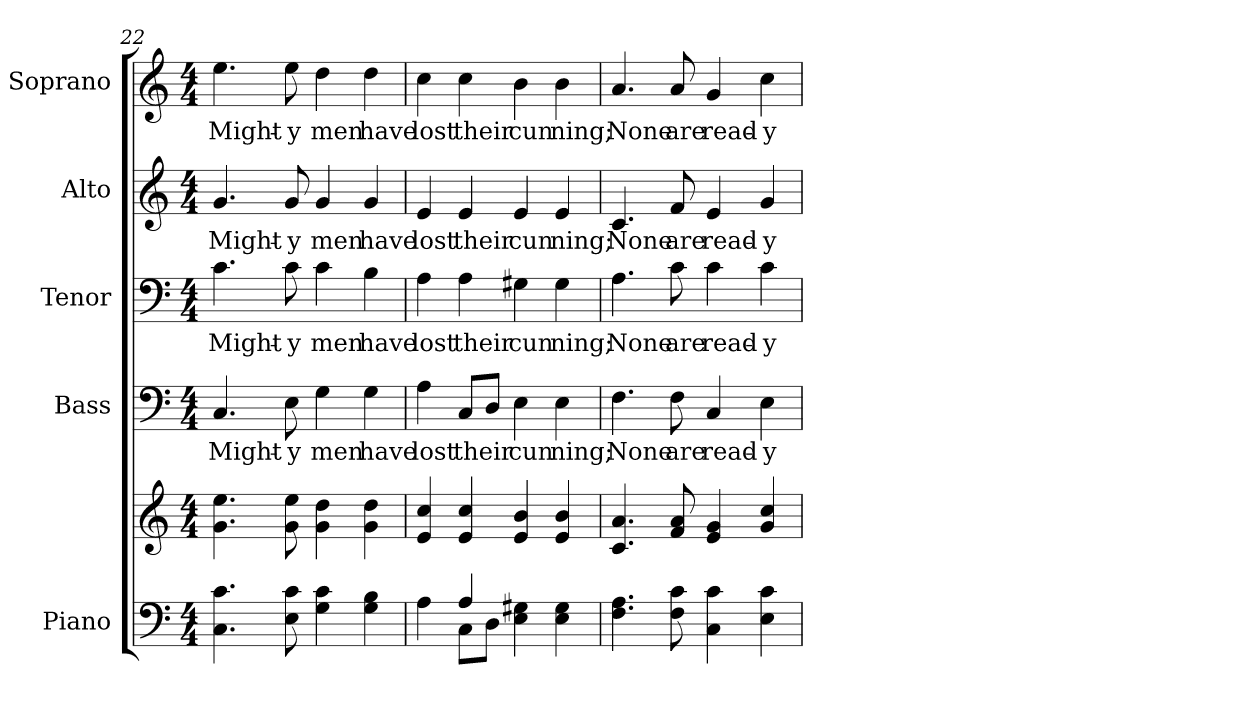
**kern	**kern	**kern	**text	**kern	**text	**kern	**text	**kern	**text
*part5	*part5	*part4	*part4	*part3	*part3	*part2	*part2	*part1	*part1
*staff6	*staff5	*staff4	*staff4	*staff3	*staff3	*staff2	*staff2	*staff1	*staff1
*I"Piano	*	*I"Bass	*	*I"Tenor	*	*I"Alto	*	*I"Soprano	*
*I'Pno.	*	*I'B.	*	*I'T.	*	*I'A.	*	*I'S.	*
*clefF4	*clefG2	*clefF4	*	*clefF4	*	*clefG2	*	*clefG2	*
*k[]	*k[]	*k[]	*	*k[]	*	*k[]	*	*k[]	*
*C:	*C:	*C:	*	*C:	*	*C:	*	*C:	*
*M4/4	*M4/4	*M4/4	*	*M4/4	*	*M4/4	*	*M4/4	*
=22	=22	=22	=22	=22	=22	=22	=22	=22	=22
!	!	!	!LO:LY:b:color=#000000	!	!	!	!	!	!
!	!	!	!	!	!LO:LY:b:color=#000000	!	!	!	!
!	!	!	!	!	!	!	!LO:LY:b:color=#000000	!	!
!	!	!	!	!	!	!	!	!	!LO:LY:b:color=#000000
4.Ci\ 4.ci	4.gi\ 4.eei	4.Ci/	Might-	4.ci\	Might-	4.gi/	Might-	4.eei\	Might-
!	!	!	!LO:LY:b:color=#000000	!	!	!	!	!	!
!	!	!	!	!	!LO:LY:b:color=#000000	!	!	!	!
!	!	!	!	!	!	!	!LO:LY:b:color=#000000	!	!
!	!	!	!	!	!	!	!	!	!LO:LY:b:color=#000000
8Ei\ 8ci	8gi\ 8eei	8Ei\	-y	8ci\	-y	8gi/	-y	8eei\	-y
!	!	!	!LO:LY:b:color=#000000	!	!	!	!	!	!
!	!	!	!	!	!LO:LY:b:color=#000000	!	!	!	!
!	!	!	!	!	!	!	!LO:LY:b:color=#000000	!	!
!	!	!	!	!	!	!	!	!	!LO:LY:b:color=#000000
4Gi\ 4ci	4gi\ 4ddi	4Gi\	men	4ci\	men	4gi/	men	4ddi\	men
!	!	!	!LO:LY:b:color=#000000	!	!	!	!	!	!
!	!	!	!	!	!LO:LY:b:color=#000000	!	!	!	!
!	!	!	!	!	!	!	!LO:LY:b:color=#000000	!	!
!	!	!	!	!	!	!	!	!	!LO:LY:b:color=#000000
4Gi\ 4Bi	4gi\ 4ddi	4Gi\	have	4Bi\	have	4gi/	have	4ddi\	have
=23	=23	=23	=23	=23	=23	=23	=23	=23	=23
*^	*	*	*	*	*	*	*	*	*
!	!	!	!	!LO:LY:b:color=#000000	!	!	!	!	!	!
!	!	!	!	!	!	!LO:LY:b:color=#000000	!	!	!	!
!	!	!	!	!	!	!	!	!LO:LY:b:color=#000000	!	!
!	!	!	!	!	!	!	!	!	!	!LO:LY:b:color=#000000
4Ai\	4ryy	4ei/ 4cci	4Ai\	lost	4Ai\	lost	4ei/	lost	4cci\	lost
!	!	!	!	!LO:LY:b:color=#000000	!	!	!	!	!	!
!	!	!	!	!	!	!LO:LY:b:color=#000000	!	!	!	!
!	!	!	!	!	!	!	!	!LO:LY:b:color=#000000	!	!
!	!	!	!	!	!	!	!	!	!	!LO:LY:b:color=#000000
4Ai/	8Ci\L	4ei/ 4cci	8Ci/L	their	4Ai\	their	4ei/	their	4cci\	their
.	8Di\J	.	8Di/J	.	.	.	.	.	.	.
!	!	!	!	!LO:LY:b:color=#000000	!	!	!	!	!	!
!	!	!	!	!	!	!LO:LY:b:color=#000000	!	!	!	!
!	!	!	!	!	!	!	!	!LO:LY:b:color=#000000	!	!
!	!	!	!	!	!	!	!	!	!	!LO:LY:b:color=#000000
4Ei\ 4G#Xi	2ryy	4ei/ 4bi	4Ei\	cun	4G#Xi\	cun	4ei/	cun	4bi\	cun
!	!	!	!	!LO:LY:b:color=#000000	!	!	!	!	!	!
!	!	!	!	!	!	!LO:LY:b:color=#000000	!	!	!	!
!	!	!	!	!	!	!	!	!LO:LY:b:color=#000000	!	!
!	!	!	!	!	!	!	!	!	!	!LO:LY:b:color=#000000
4Ei\ 4G#i	.	4ei/ 4bi	4Ei\	ning;	4G#i\	ning;	4ei/	ning;	4bi\	ning;
*v	*v	*	*	*	*	*	*	*	*	*
=24	=24	=24	=24	=24	=24	=24	=24	=24	=24
!	!	!	!LO:LY:b:color=#000000	!	!	!	!	!	!
!	!	!	!	!	!LO:LY:b:color=#000000	!	!	!	!
!	!	!	!	!	!	!	!LO:LY:b:color=#000000	!	!
!	!	!	!	!	!	!	!	!	!LO:LY:b:color=#000000
4.Fi\ 4.Ai	4.ci/ 4.ai	4.Fi\	None	4.Ai\	None	4.ci/	None	4.ai/	None
!	!	!	!LO:LY:b:color=#000000	!	!	!	!	!	!
!	!	!	!	!	!LO:LY:b:color=#000000	!	!	!	!
!	!	!	!	!	!	!	!LO:LY:b:color=#000000	!	!
!	!	!	!	!	!	!	!	!	!LO:LY:b:color=#000000
8Fi\ 8ci	8fi/ 8ai	8Fi\	are	8ci\	are	8fi/	are	8ai/	are
!	!	!	!LO:LY:b:color=#000000	!	!	!	!	!	!
!	!	!	!	!	!LO:LY:b:color=#000000	!	!	!	!
!	!	!	!	!	!	!	!LO:LY:b:color=#000000	!	!
!	!	!	!	!	!	!	!	!	!LO:LY:b:color=#000000
4Ci\ 4ci	4ei/ 4gi	4Ci/	read-	4ci\	read-	4ei/	read-	4gi/	read-
!	!	!	!LO:LY:b:color=#000000	!	!	!	!	!	!
!	!	!	!	!	!LO:LY:b:color=#000000	!	!	!	!
!	!	!	!	!	!	!	!LO:LY:b:color=#000000	!	!
!	!	!	!	!	!	!	!	!	!LO:LY:b:color=#000000
4Ei\ 4ci	4gi/ 4cci	4Ei\	-y	4ci\	-y	4gi/	-y	4cci\	-y
=	=	=	=	=	=	=	=	=	=
*-	*-	*-	*-	*-	*-	*-	*-	*-	*-
